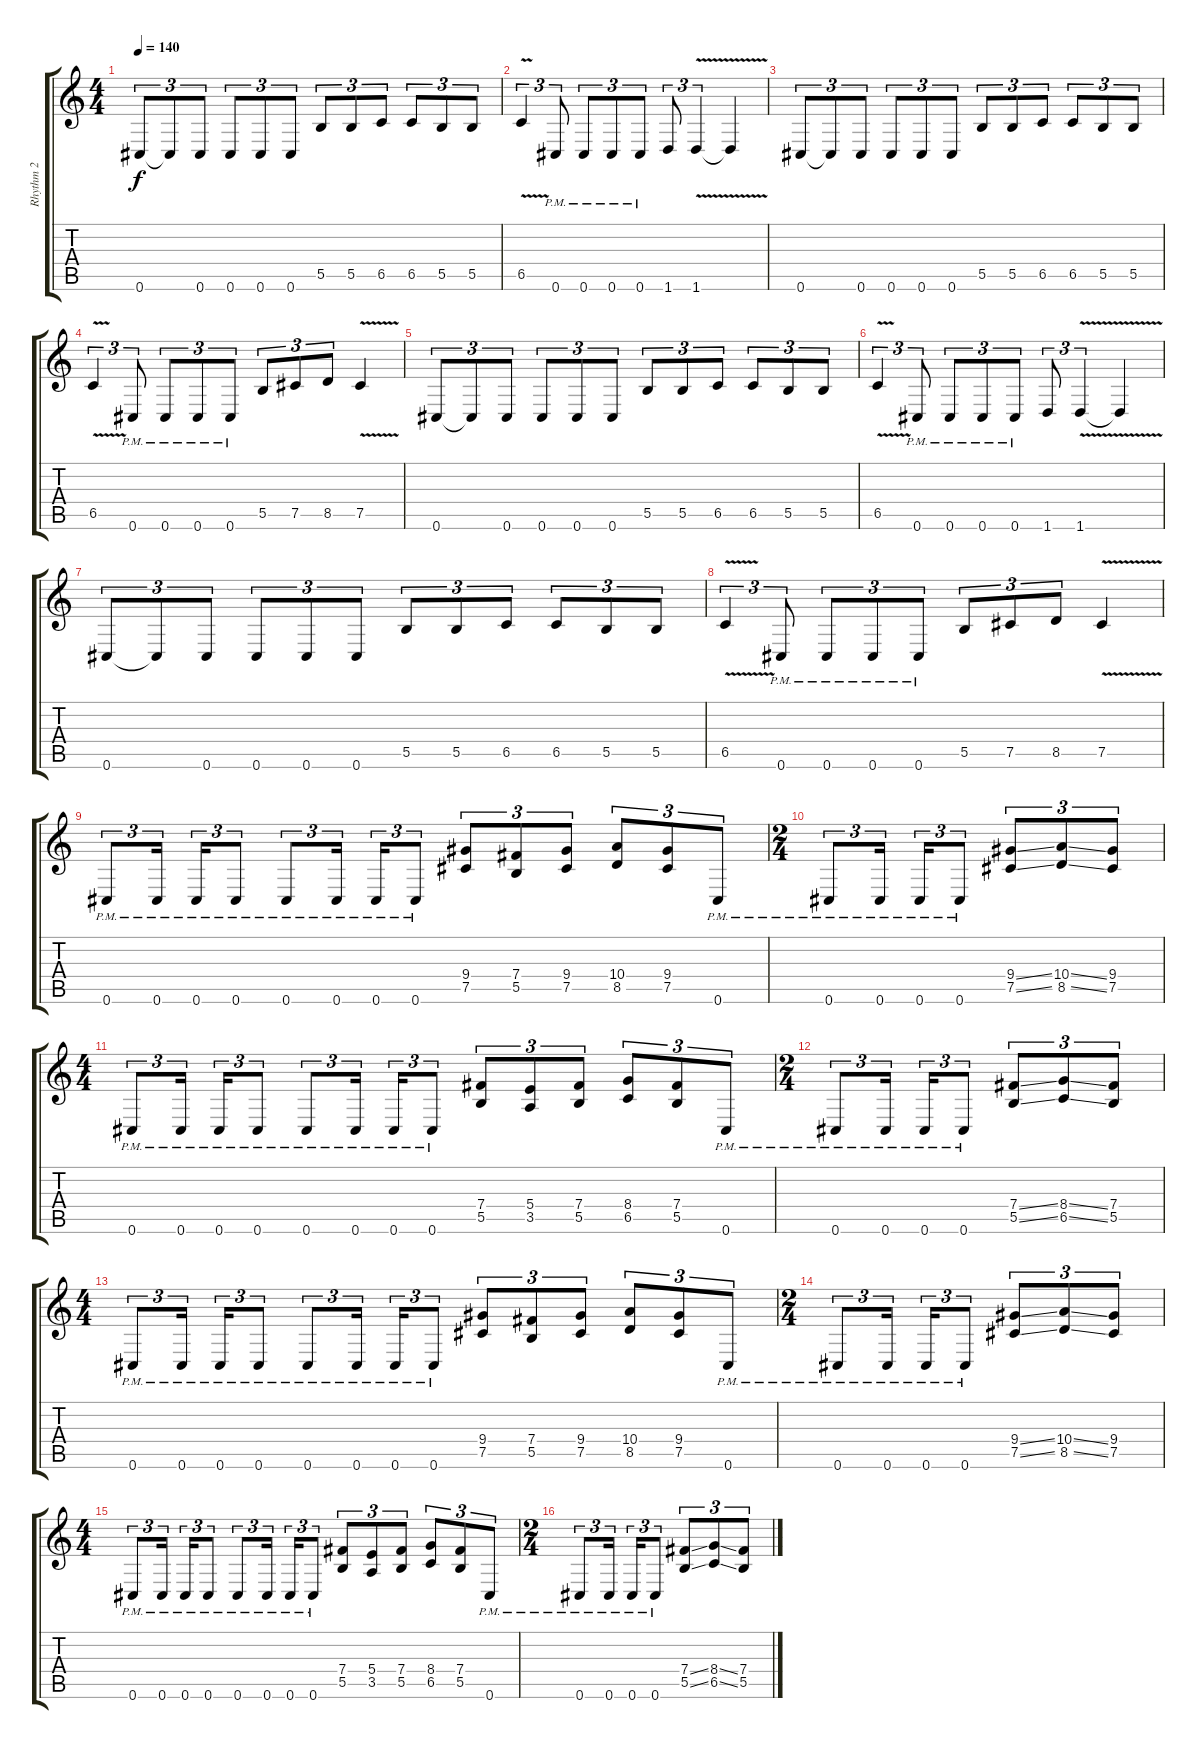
\track ("Rhythm 2" "Rhythm 2") {instrument distortionguitar}
\staff {score tabs}
\tuning (Db4 Ab3 E3 B2 Gb2 Db2) {hide}
\ts (4 4)
\tempo 140
\clef g2
\ks c
0.6.8{tu (3 2) dy f} 0.6{t}.8{tu (3 2)} 0.6.8{tu (3 2)} 0.6.8{tu (3 2)} 0.6.8{tu (3 2)} 0.6.8{tu (3 2)} 5.5.8{tu (3 2)} 5.5.8{tu (3 2)} 6.5.8{tu (3 2)} 6.5.8{tu (3 2)} 5.5.8{tu (3 2)} 5.5.8{tu (3 2)} |
6.5{v}.4{tu (3 2)} 0.6{pm}.8{tu (3 2)} 0.6{pm}.8{tu (3 2)} 0.6{pm}.8{tu (3 2)} 0.6{pm}.8{tu (3 2)} 1.6.8{tu (3 2)} 1.6{v}.4{tu (3 2)} 1.6{t}.4 |
0.6.8{tu (3 2)} 0.6{t}.8{tu (3 2)} 0.6.8{tu (3 2)} 0.6.8{tu (3 2)} 0.6.8{tu (3 2)} 0.6.8{tu (3 2)} 5.5.8{tu (3 2)} 5.5.8{tu (3 2)} 6.5.8{tu (3 2)} 6.5.8{tu (3 2)} 5.5.8{tu (3 2)} 5.5.8{tu (3 2)} |
6.5{v}.4{tu (3 2)} 0.6{pm}.8{tu (3 2)} 0.6{pm}.8{tu (3 2)} 0.6{pm}.8{tu (3 2)} 0.6{pm}.8{tu (3 2)} 5.5.8{tu (3 2)} 7.5.8{tu (3 2)} 8.5.8{tu (3 2)} 7.5{v}.4 |
0.6.8{tu (3 2)} 0.6{t}.8{tu (3 2)} 0.6.8{tu (3 2)} 0.6.8{tu (3 2)} 0.6.8{tu (3 2)} 0.6.8{tu (3 2)} 5.5.8{tu (3 2)} 5.5.8{tu (3 2)} 6.5.8{tu (3 2)} 6.5.8{tu (3 2)} 5.5.8{tu (3 2)} 5.5.8{tu (3 2)} |
6.5{v}.4{tu (3 2)} 0.6{pm}.8{tu (3 2)} 0.6{pm}.8{tu (3 2)} 0.6{pm}.8{tu (3 2)} 0.6{pm}.8{tu (3 2)} 1.6.8{tu (3 2)} 1.6{v}.4{tu (3 2)} 1.6{t}.4 |
0.6.8{tu (3 2)} 0.6{t}.8{tu (3 2)} 0.6.8{tu (3 2)} 0.6.8{tu (3 2)} 0.6.8{tu (3 2)} 0.6.8{tu (3 2)} 5.5.8{tu (3 2)} 5.5.8{tu (3 2)} 6.5.8{tu (3 2)} 6.5.8{tu (3 2)} 5.5.8{tu (3 2)} 5.5.8{tu (3 2)} |
6.5{v}.4{tu (3 2)} 0.6{pm}.8{tu (3 2)} 0.6{pm}.8{tu (3 2)} 0.6{pm}.8{tu (3 2)} 0.6{pm}.8{tu (3 2)} 5.5.8{tu (3 2)} 7.5.8{tu (3 2)} 8.5.8{tu (3 2)} 7.5{v}.4 |
0.6{pm}.8{tu (3 2)} 0.6{pm}.16{tu (3 2)} 0.6{pm}.16{tu (3 2)} 0.6{pm}.8{tu (3 2)} 0.6{pm}.8{tu (3 2)} 0.6{pm}.16{tu (3 2)} 0.6{pm}.16{tu (3 2)} 0.6{pm}.8{tu (3 2)} (9.4 7.5).8{tu (3 2)} (7.4 5.5).8{tu (3 2)} (9.4 7.5).8{tu (3 2)} (10.4 8.5).8{tu (3 2)} (9.4 7.5).8{tu (3 2)} 0.6{pm}.8{tu (3 2)} |
\ts (2 4)
0.6{pm}.8{tu (3 2)} 0.6{pm}.16{tu (3 2)} 0.6{pm}.16{tu (3 2)} 0.6{pm}.8{tu (3 2)} (9.4{ss} 7.5{ss}).8{tu (3 2)} (10.4{ss} 8.5{ss}).8{tu (3 2)} (9.4 7.5).8{tu (3 2)} |
\ts (4 4)
0.6{pm}.8{tu (3 2)} 0.6{pm}.16{tu (3 2)} 0.6{pm}.16{tu (3 2)} 0.6{pm}.8{tu (3 2)} 0.6{pm}.8{tu (3 2)} 0.6{pm}.16{tu (3 2)} 0.6{pm}.16{tu (3 2)} 0.6{pm}.8{tu (3 2)} (7.4 5.5).8{tu (3 2)} (5.4 3.5).8{tu (3 2)} (7.4 5.5).8{tu (3 2)} (8.4 6.5).8{tu (3 2)} (7.4 5.5).8{tu (3 2)} 0.6{pm}.8{tu (3 2)} |
\ts (2 4)
0.6{pm}.8{tu (3 2)} 0.6{pm}.16{tu (3 2)} 0.6{pm}.16{tu (3 2)} 0.6{pm}.8{tu (3 2)} (7.4{ss} 5.5{ss}).8{tu (3 2)} (8.4{ss} 6.5{ss}).8{tu (3 2)} (7.4 5.5).8{tu (3 2)} |
\ts (4 4)
0.6{pm}.8{tu (3 2)} 0.6{pm}.16{tu (3 2)} 0.6{pm}.16{tu (3 2)} 0.6{pm}.8{tu (3 2)} 0.6{pm}.8{tu (3 2)} 0.6{pm}.16{tu (3 2)} 0.6{pm}.16{tu (3 2)} 0.6{pm}.8{tu (3 2)} (9.4 7.5).8{tu (3 2)} (7.4 5.5).8{tu (3 2)} (9.4 7.5).8{tu (3 2)} (10.4 8.5).8{tu (3 2)} (9.4 7.5).8{tu (3 2)} 0.6{pm}.8{tu (3 2)} |
\ts (2 4)
0.6{pm}.8{tu (3 2)} 0.6{pm}.16{tu (3 2)} 0.6{pm}.16{tu (3 2)} 0.6{pm}.8{tu (3 2)} (9.4{ss} 7.5{ss}).8{tu (3 2)} (10.4{ss} 8.5{ss}).8{tu (3 2)} (9.4 7.5).8{tu (3 2)} |
\ts (4 4)
0.6{pm}.8{tu (3 2)} 0.6{pm}.16{tu (3 2)} 0.6{pm}.16{tu (3 2)} 0.6{pm}.8{tu (3 2)} 0.6{pm}.8{tu (3 2)} 0.6{pm}.16{tu (3 2)} 0.6{pm}.16{tu (3 2)} 0.6{pm}.8{tu (3 2)} (7.4 5.5).8{tu (3 2)} (5.4 3.5).8{tu (3 2)} (7.4 5.5).8{tu (3 2)} (8.4 6.5).8{tu (3 2)} (7.4 5.5).8{tu (3 2)} 0.6{pm}.8{tu (3 2)} |
\ts (2 4)
0.6{pm}.8{tu (3 2)} 0.6{pm}.16{tu (3 2)} 0.6{pm}.16{tu (3 2)} 0.6{pm}.8{tu (3 2)} (7.4{ss} 5.5{ss}).8{tu (3 2)} (8.4{ss} 6.5{ss}).8{tu (3 2)} (7.4 5.5).8{tu (3 2)}
